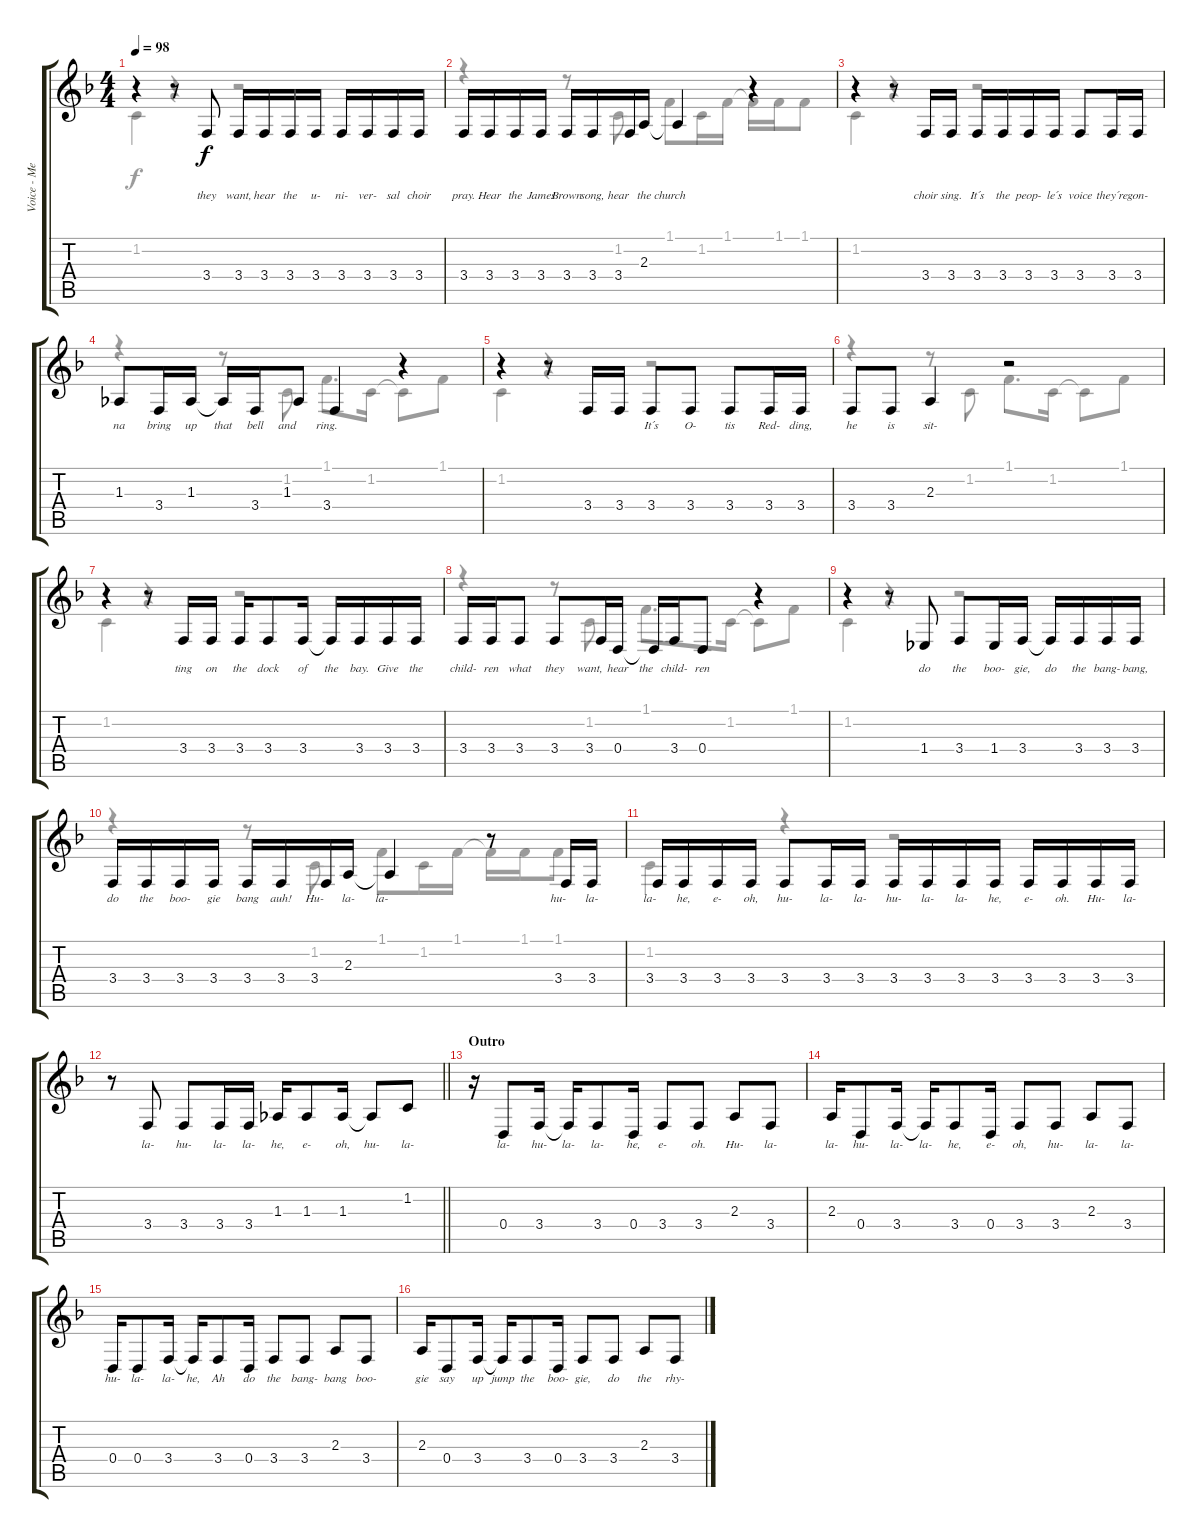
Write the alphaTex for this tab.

\track ("Voice - Melodie" "Voice - Me") {instrument stringensemble1}
\staff {score tabs}
\tuning (E4 B3 G3 D3 A2 E2) {hide}
\voice
\ts (4 4)
\tempo 98
\clef g2
\ks f
r.4{dy f} r.8 3.4.8{lyrics (0 "they") lyrics (1 "") lyrics (2 "") lyrics (3 "") lyrics (4 "")} 3.4.16{lyrics (0 "want,") lyrics (1 "") lyrics (2 "") lyrics (3 "") lyrics (4 "")} 3.4.16{lyrics (0 "hear") lyrics (1 "") lyrics (2 "") lyrics (3 "") lyrics (4 "")} 3.4.16{lyrics (0 "the") lyrics (1 "") lyrics (2 "") lyrics (3 "") lyrics (4 "")} 3.4.16{lyrics (0 "u-") lyrics (1 "") lyrics (2 "") lyrics (3 "") lyrics (4 "")} 3.4.16{lyrics (0 "ni-") lyrics (1 "") lyrics (2 "") lyrics (3 "") lyrics (4 "")} 3.4.16{lyrics (0 "ver-") lyrics (1 "") lyrics (2 "") lyrics (3 "") lyrics (4 "")} 3.4.16{lyrics (0 "sal") lyrics (1 "") lyrics (2 "") lyrics (3 "") lyrics (4 "")} 3.4.16{lyrics (0 "choir") lyrics (1 "") lyrics (2 "") lyrics (3 "") lyrics (4 "")} |
3.4.16{lyrics (0 "pray.") lyrics (1 "") lyrics (2 "") lyrics (3 "") lyrics (4 "")} 3.4.16{lyrics (0 "Hear") lyrics (1 "") lyrics (2 "") lyrics (3 "") lyrics (4 "")} 3.4.16{lyrics (0 "the") lyrics (1 "") lyrics (2 "") lyrics (3 "") lyrics (4 "")} 3.4.16{lyrics (0 "James") lyrics (1 "") lyrics (2 "") lyrics (3 "") lyrics (4 "")} 3.4.16{lyrics (0 "Brown") lyrics (1 "") lyrics (2 "") lyrics (3 "") lyrics (4 "")} 3.4.16{lyrics (0 "song,") lyrics (1 "") lyrics (2 "") lyrics (3 "") lyrics (4 "")} 3.4.16{lyrics (0 "hear") lyrics (1 "") lyrics (2 "") lyrics (3 "") lyrics (4 "")} 2.3.16{lyrics (0 "the") lyrics (1 "") lyrics (2 "") lyrics (3 "") lyrics (4 "")} 2.3{t}.4{lyrics (0 "church") lyrics (1 "") lyrics (2 "") lyrics (3 "") lyrics (4 "")} r.4 |
r.4 r.8 3.4.16{lyrics (0 "choir") lyrics (1 "") lyrics (2 "") lyrics (3 "") lyrics (4 "")} 3.4.16{lyrics (0 "sing.") lyrics (1 "") lyrics (2 "") lyrics (3 "") lyrics (4 "")} 3.4.16{lyrics (0 "It´s") lyrics (1 "") lyrics (2 "") lyrics (3 "") lyrics (4 "")} 3.4.16{lyrics (0 "the") lyrics (1 "") lyrics (2 "") lyrics (3 "") lyrics (4 "")} 3.4.16{lyrics (0 "peop-") lyrics (1 "") lyrics (2 "") lyrics (3 "") lyrics (4 "")} 3.4.16{lyrics (0 "le´s") lyrics (1 "") lyrics (2 "") lyrics (3 "") lyrics (4 "")} 3.4.8{lyrics (0 "voice") lyrics (1 "") lyrics (2 "") lyrics (3 "") lyrics (4 "")} 3.4.16{lyrics (0 "they´re") lyrics (1 "") lyrics (2 "") lyrics (3 "") lyrics (4 "")} 3.4.16{lyrics (0 "gon-") lyrics (1 "") lyrics (2 "") lyrics (3 "") lyrics (4 "")} |
1.3.8{lyrics (0 "na") lyrics (1 "") lyrics (2 "") lyrics (3 "") lyrics (4 "")} 3.4.16{lyrics (0 "bring") lyrics (1 "") lyrics (2 "") lyrics (3 "") lyrics (4 "")} 1.3.16{lyrics (0 "up") lyrics (1 "") lyrics (2 "") lyrics (3 "") lyrics (4 "")} 1.3{t}.16{lyrics (0 "that") lyrics (1 "") lyrics (2 "") lyrics (3 "") lyrics (4 "")} 3.4.16{lyrics (0 "bell") lyrics (1 "") lyrics (2 "") lyrics (3 "") lyrics (4 "")} 1.3.8{lyrics (0 "and") lyrics (1 "") lyrics (2 "") lyrics (3 "") lyrics (4 "")} 3.4.4{lyrics (0 "ring.") lyrics (1 "") lyrics (2 "") lyrics (3 "") lyrics (4 "")} r.4 |
r.4 r.8 3.4.16{lyrics (0 "") lyrics (1 "") lyrics (2 "") lyrics (3 "") lyrics (4 "")} 3.4.16{lyrics (0 "") lyrics (1 "") lyrics (2 "") lyrics (3 "") lyrics (4 "")} 3.4.8{lyrics (0 "It´s") lyrics (1 "") lyrics (2 "") lyrics (3 "") lyrics (4 "")} 3.4.8{lyrics (0 "O-") lyrics (1 "") lyrics (2 "") lyrics (3 "") lyrics (4 "")} 3.4.8{lyrics (0 "tis") lyrics (1 "") lyrics (2 "") lyrics (3 "") lyrics (4 "")} 3.4.16{lyrics (0 "Red-") lyrics (1 "") lyrics (2 "") lyrics (3 "") lyrics (4 "")} 3.4.16{lyrics (0 "ding,") lyrics (1 "") lyrics (2 "") lyrics (3 "") lyrics (4 "")} |
3.4.8{lyrics (0 "he") lyrics (1 "") lyrics (2 "") lyrics (3 "") lyrics (4 "")} 3.4.8{lyrics (0 "is") lyrics (1 "") lyrics (2 "") lyrics (3 "") lyrics (4 "")} 2.3.4{lyrics (0 "sit-") lyrics (1 "") lyrics (2 "") lyrics (3 "") lyrics (4 "")} r.2 |
r.4 r.8 3.4.16{lyrics (0 "ting") lyrics (1 "") lyrics (2 "") lyrics (3 "") lyrics (4 "")} 3.4.16{lyrics (0 "on") lyrics (1 "") lyrics (2 "") lyrics (3 "") lyrics (4 "")} 3.4.16{lyrics (0 "the") lyrics (1 "") lyrics (2 "") lyrics (3 "") lyrics (4 "")} 3.4.8{lyrics (0 "dock") lyrics (1 "") lyrics (2 "") lyrics (3 "") lyrics (4 "")} 3.4.16{lyrics (0 "of") lyrics (1 "") lyrics (2 "") lyrics (3 "") lyrics (4 "")} 3.4{t}.16{lyrics (0 "the") lyrics (1 "") lyrics (2 "") lyrics (3 "") lyrics (4 "")} 3.4.16{lyrics (0 "bay.") lyrics (1 "") lyrics (2 "") lyrics (3 "") lyrics (4 "")} 3.4.16{lyrics (0 "Give") lyrics (1 "") lyrics (2 "") lyrics (3 "") lyrics (4 "")} 3.4.16{lyrics (0 "the") lyrics (1 "") lyrics (2 "") lyrics (3 "") lyrics (4 "")} |
3.4.16{lyrics (0 "child-") lyrics (1 "") lyrics (2 "") lyrics (3 "") lyrics (4 "")} 3.4.16{lyrics (0 "ren") lyrics (1 "") lyrics (2 "") lyrics (3 "") lyrics (4 "")} 3.4.8{lyrics (0 "what") lyrics (1 "") lyrics (2 "") lyrics (3 "") lyrics (4 "")} 3.4.8{lyrics (0 "they") lyrics (1 "") lyrics (2 "") lyrics (3 "") lyrics (4 "")} 3.4.16{lyrics (0 "want,") lyrics (1 "") lyrics (2 "") lyrics (3 "") lyrics (4 "")} 0.4.16{lyrics (0 "hear") lyrics (1 "") lyrics (2 "") lyrics (3 "") lyrics (4 "")} 0.4{t}.16{lyrics (0 "the") lyrics (1 "") lyrics (2 "") lyrics (3 "") lyrics (4 "")} 3.4.16{lyrics (0 "child-") lyrics (1 "") lyrics (2 "") lyrics (3 "") lyrics (4 "")} 0.4.8{lyrics (0 "ren") lyrics (1 "") lyrics (2 "") lyrics (3 "") lyrics (4 "")} r.4 |
r.4 r.8 1.4.8{lyrics (0 "do") lyrics (1 "") lyrics (2 "") lyrics (3 "") lyrics (4 "")} 3.4.8{lyrics (0 "the") lyrics (1 "") lyrics (2 "") lyrics (3 "") lyrics (4 "")} 1.4.16{lyrics (0 "boo-") lyrics (1 "") lyrics (2 "") lyrics (3 "") lyrics (4 "")} 3.4.16{lyrics (0 "gie,") lyrics (1 "") lyrics (2 "") lyrics (3 "") lyrics (4 "")} 3.4{t}.16{lyrics (0 "do") lyrics (1 "") lyrics (2 "") lyrics (3 "") lyrics (4 "")} 3.4.16{lyrics (0 "the") lyrics (1 "") lyrics (2 "") lyrics (3 "") lyrics (4 "")} 3.4.16{lyrics (0 "bang-") lyrics (1 "") lyrics (2 "") lyrics (3 "") lyrics (4 "")} 3.4.16{lyrics (0 "bang,") lyrics (1 "") lyrics (2 "") lyrics (3 "") lyrics (4 "")} |
3.4.16{lyrics (0 "do") lyrics (1 "") lyrics (2 "") lyrics (3 "") lyrics (4 "")} 3.4.16{lyrics (0 "the") lyrics (1 "") lyrics (2 "") lyrics (3 "") lyrics (4 "")} 3.4.16{lyrics (0 "boo-") lyrics (1 "") lyrics (2 "") lyrics (3 "") lyrics (4 "")} 3.4.16{lyrics (0 "gie") lyrics (1 "") lyrics (2 "") lyrics (3 "") lyrics (4 "")} 3.4.16{lyrics (0 "bang") lyrics (1 "") lyrics (2 "") lyrics (3 "") lyrics (4 "")} 3.4.16{lyrics (0 "auh!") lyrics (1 "") lyrics (2 "") lyrics (3 "") lyrics (4 "")} 3.4.16{lyrics (0 "Hu-") lyrics (1 "") lyrics (2 "") lyrics (3 "") lyrics (4 "")} 2.3.16{lyrics (0 "la-") lyrics (1 "") lyrics (2 "") lyrics (3 "") lyrics (4 "")} 2.3{t}.4{lyrics (0 "la-") lyrics (1 "") lyrics (2 "") lyrics (3 "") lyrics (4 "")} r.8 3.4.16{lyrics (0 "hu-") lyrics (1 "") lyrics (2 "") lyrics (3 "") lyrics (4 "")} 3.4.16{lyrics (0 "la-") lyrics (1 "") lyrics (2 "") lyrics (3 "") lyrics (4 "")} |
3.4.16{lyrics (0 "la-") lyrics (1 "") lyrics (2 "") lyrics (3 "") lyrics (4 "")} 3.4.16{lyrics (0 "he,") lyrics (1 "") lyrics (2 "") lyrics (3 "") lyrics (4 "")} 3.4.16{lyrics (0 "e-") lyrics (1 "") lyrics (2 "") lyrics (3 "") lyrics (4 "")} 3.4.16{lyrics (0 "oh,") lyrics (1 "") lyrics (2 "") lyrics (3 "") lyrics (4 "")} 3.4.8{lyrics (0 "hu-") lyrics (1 "") lyrics (2 "") lyrics (3 "") lyrics (4 "")} 3.4.16{lyrics (0 "la-") lyrics (1 "") lyrics (2 "") lyrics (3 "") lyrics (4 "")} 3.4.16{lyrics (0 "la-") lyrics (1 "") lyrics (2 "") lyrics (3 "") lyrics (4 "")} 3.4.16{lyrics (0 "hu-") lyrics (1 "") lyrics (2 "") lyrics (3 "") lyrics (4 "")} 3.4.16{lyrics (0 "la-") lyrics (1 "") lyrics (2 "") lyrics (3 "") lyrics (4 "")} 3.4.16{lyrics (0 "la-") lyrics (1 "") lyrics (2 "") lyrics (3 "") lyrics (4 "")} 3.4.16{lyrics (0 "he,") lyrics (1 "") lyrics (2 "") lyrics (3 "") lyrics (4 "")} 3.4.16{lyrics (0 "e-") lyrics (1 "") lyrics (2 "") lyrics (3 "") lyrics (4 "")} 3.4.16{lyrics (0 "oh.") lyrics (1 "") lyrics (2 "") lyrics (3 "") lyrics (4 "")} 3.4.16{lyrics (0 "Hu-") lyrics (1 "") lyrics (2 "") lyrics (3 "") lyrics (4 "")} 3.4.16{lyrics (0 "la-") lyrics (1 "") lyrics (2 "") lyrics (3 "") lyrics (4 "")} |
\barLineRight lightlight
r.8 3.4.8{lyrics (0 "la-") lyrics (1 "") lyrics (2 "") lyrics (3 "") lyrics (4 "")} 3.4.8{lyrics (0 "hu-") lyrics (1 "") lyrics (2 "") lyrics (3 "") lyrics (4 "")} 3.4.16{lyrics (0 "la-") lyrics (1 "") lyrics (2 "") lyrics (3 "") lyrics (4 "")} 3.4.16{lyrics (0 "la-") lyrics (1 "") lyrics (2 "") lyrics (3 "") lyrics (4 "")} 1.3.16{lyrics (0 "he,") lyrics (1 "") lyrics (2 "") lyrics (3 "") lyrics (4 "")} 1.3.8{lyrics (0 "e-") lyrics (1 "") lyrics (2 "") lyrics (3 "") lyrics (4 "")} 1.3.16{lyrics (0 "oh,") lyrics (1 "") lyrics (2 "") lyrics (3 "") lyrics (4 "")} 1.3{t}.8{lyrics (0 "hu-") lyrics (1 "") lyrics (2 "") lyrics (3 "") lyrics (4 "")} 1.2.8{lyrics (0 "la-") lyrics (1 "") lyrics (2 "") lyrics (3 "") lyrics (4 "")} |
\section ("" "Outro")
r.16 0.4.8{lyrics (0 "la-") lyrics (1 "") lyrics (2 "") lyrics (3 "") lyrics (4 "")} 3.4.16{lyrics (0 "hu-") lyrics (1 "") lyrics (2 "") lyrics (3 "") lyrics (4 "")} 3.4{t}.16{lyrics (0 "la-") lyrics (1 "") lyrics (2 "") lyrics (3 "") lyrics (4 "")} 3.4.8{lyrics (0 "la-") lyrics (1 "") lyrics (2 "") lyrics (3 "") lyrics (4 "")} 0.4.16{lyrics (0 "he,") lyrics (1 "") lyrics (2 "") lyrics (3 "") lyrics (4 "")} 3.4.8{lyrics (0 "e-") lyrics (1 "") lyrics (2 "") lyrics (3 "") lyrics (4 "")} 3.4.8{lyrics (0 "oh.") lyrics (1 "") lyrics (2 "") lyrics (3 "") lyrics (4 "")} 2.3.8{lyrics (0 "Hu-") lyrics (1 "") lyrics (2 "") lyrics (3 "") lyrics (4 "")} 3.4.8{lyrics (0 "la-") lyrics (1 "") lyrics (2 "") lyrics (3 "") lyrics (4 "")} |
2.3.16{lyrics (0 "la-") lyrics (1 "") lyrics (2 "") lyrics (3 "") lyrics (4 "")} 0.4.8{lyrics (0 "hu-") lyrics (1 "") lyrics (2 "") lyrics (3 "") lyrics (4 "")} 3.4.16{lyrics (0 "la-") lyrics (1 "") lyrics (2 "") lyrics (3 "") lyrics (4 "")} 3.4{t}.16{lyrics (0 "la-") lyrics (1 "") lyrics (2 "") lyrics (3 "") lyrics (4 "")} 3.4.8{lyrics (0 "he,") lyrics (1 "") lyrics (2 "") lyrics (3 "") lyrics (4 "")} 0.4.16{lyrics (0 "e-") lyrics (1 "") lyrics (2 "") lyrics (3 "") lyrics (4 "")} 3.4.8{lyrics (0 "oh,") lyrics (1 "") lyrics (2 "") lyrics (3 "") lyrics (4 "")} 3.4.8{lyrics (0 "hu-") lyrics (1 "") lyrics (2 "") lyrics (3 "") lyrics (4 "")} 2.3.8{lyrics (0 "la-") lyrics (1 "") lyrics (2 "") lyrics (3 "") lyrics (4 "")} 3.4.8{lyrics (0 "la-") lyrics (1 "") lyrics (2 "") lyrics (3 "") lyrics (4 "")} |
0.4.16{lyrics (0 "hu-") lyrics (1 "") lyrics (2 "") lyrics (3 "") lyrics (4 "")} 0.4.8{lyrics (0 "la-") lyrics (1 "") lyrics (2 "") lyrics (3 "") lyrics (4 "")} 3.4.16{lyrics (0 "la-") lyrics (1 "") lyrics (2 "") lyrics (3 "") lyrics (4 "")} 3.4{t}.16{lyrics (0 "he,") lyrics (1 "") lyrics (2 "") lyrics (3 "") lyrics (4 "")} 3.4.8{lyrics (0 "Ah") lyrics (1 "") lyrics (2 "") lyrics (3 "") lyrics (4 "")} 0.4.16{lyrics (0 "do") lyrics (1 "") lyrics (2 "") lyrics (3 "") lyrics (4 "")} 3.4.8{lyrics (0 "the") lyrics (1 "") lyrics (2 "") lyrics (3 "") lyrics (4 "")} 3.4.8{lyrics (0 "bang-") lyrics (1 "") lyrics (2 "") lyrics (3 "") lyrics (4 "")} 2.3.8{lyrics (0 "bang") lyrics (1 "") lyrics (2 "") lyrics (3 "") lyrics (4 "")} 3.4.8{lyrics (0 "boo-") lyrics (1 "") lyrics (2 "") lyrics (3 "") lyrics (4 "")} |
2.3.16{lyrics (0 "gie") lyrics (1 "") lyrics (2 "") lyrics (3 "") lyrics (4 "")} 0.4.8{lyrics (0 "say") lyrics (1 "") lyrics (2 "") lyrics (3 "") lyrics (4 "")} 3.4.16{lyrics (0 "up") lyrics (1 "") lyrics (2 "") lyrics (3 "") lyrics (4 "")} 3.4{t}.16{lyrics (0 "jump") lyrics (1 "") lyrics (2 "") lyrics (3 "") lyrics (4 "")} 3.4.8{lyrics (0 "the") lyrics (1 "") lyrics (2 "") lyrics (3 "") lyrics (4 "")} 0.4.16{lyrics (0 "boo-") lyrics (1 "") lyrics (2 "") lyrics (3 "") lyrics (4 "")} 3.4.8{lyrics (0 "gie,") lyrics (1 "") lyrics (2 "") lyrics (3 "") lyrics (4 "")} 3.4.8{lyrics (0 "do") lyrics (1 "") lyrics (2 "") lyrics (3 "") lyrics (4 "")} 2.3.8{lyrics (0 "the") lyrics (1 "") lyrics (2 "") lyrics (3 "") lyrics (4 "")} 3.4.8{lyrics (0 "rhy-") lyrics (1 "") lyrics (2 "") lyrics (3 "") lyrics (4 "")}
\voice
\clef g2
\ottava regular
\simile none
\ks f
1.2.4{dy f} r.4 r.2 |
r.4 r.8 1.2.8 1.1.8 1.2.16 1.1.16 1.1{t}.16 1.1.16 1.1.8 |
1.2.4 r.4 r.2 |
r.4 r.8 1.2.8 1.1.8{d} 1.2.16 1.2{t}.8 1.1.8 |
1.2.4 r.4 r.2 |
r.4 r.8 1.2.8 1.1.8{d} 1.2.16 1.2{t}.8 1.1.8 |
1.2.4 r.4 r.2 |
r.4 r.8 1.2.8 1.1.8{d} 1.2.16 1.2{t}.8 1.1.8 |
1.2.4 r.4 r.2 |
r.4 r.8 1.2.8 1.1.8 1.2.16 1.1.16 1.1{t}.16 1.1.16 1.1.8 |
1.2.4 r.4 r.2{ot 15mb} |
\barLineRight lightlight
|
|
|
|
